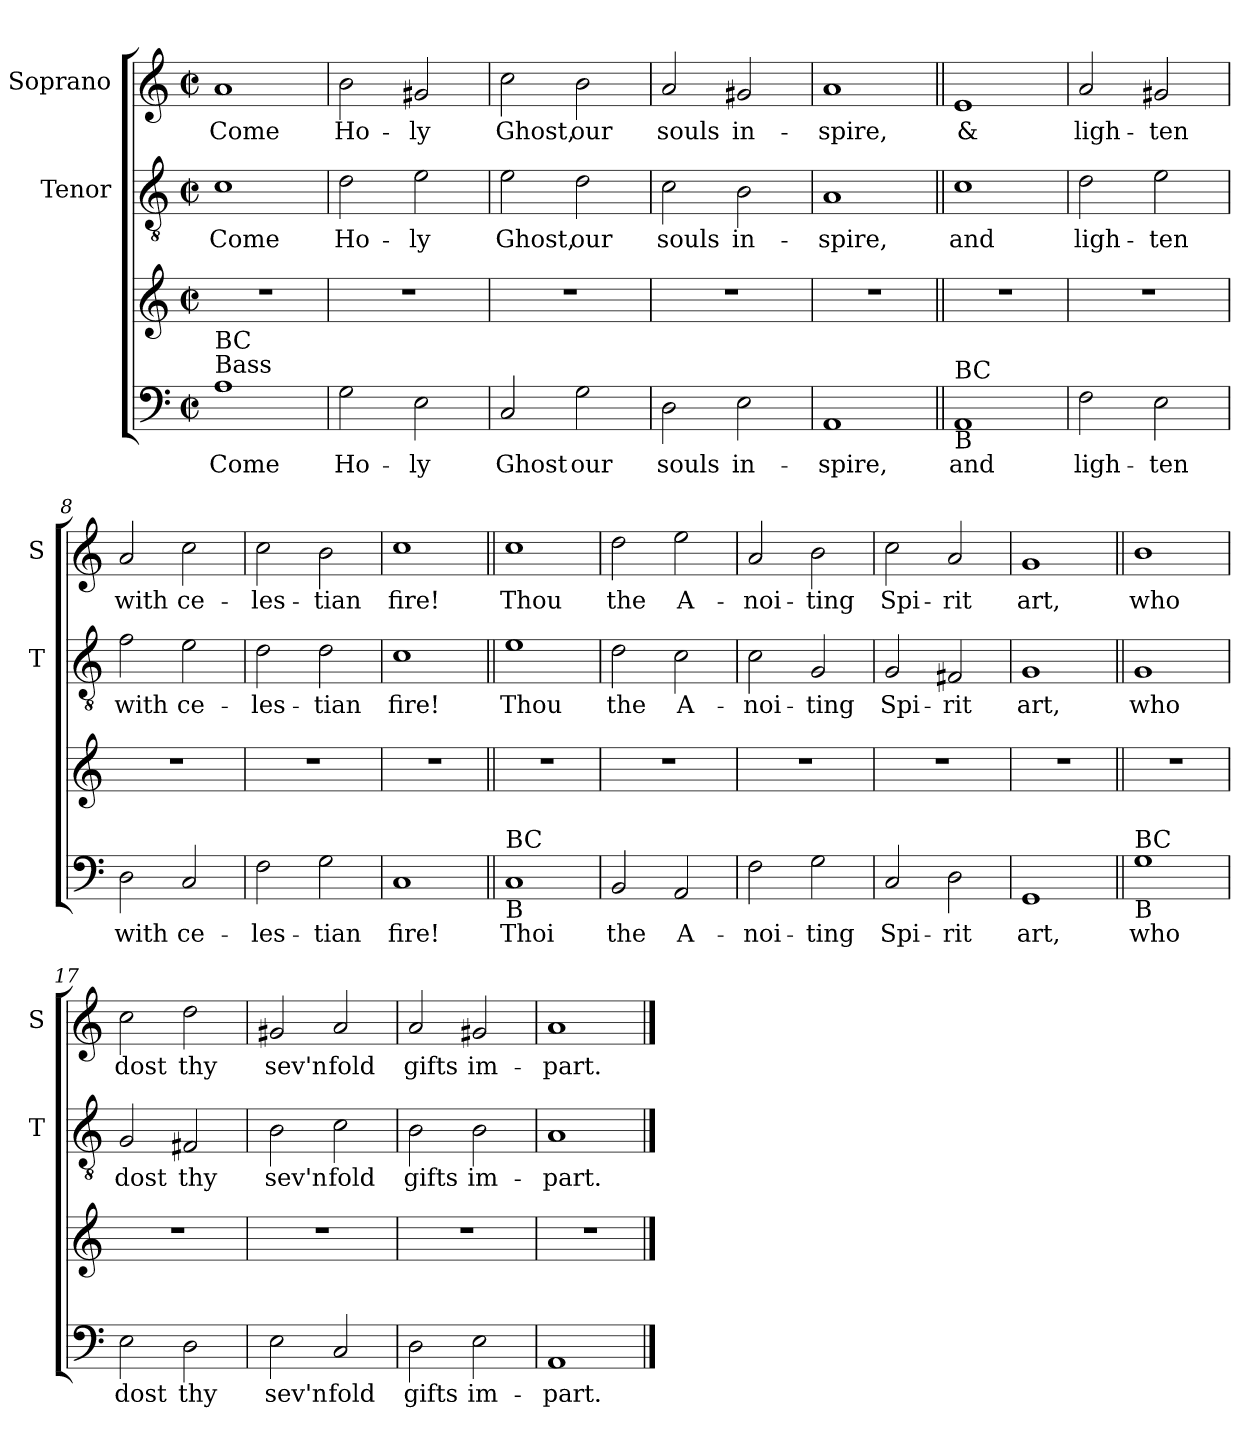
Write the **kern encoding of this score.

**kern	**text	**kern	**kern	**text	**kern	**text
*part3	*part3	*part3	*part2	*part2	*part1	*part1
*staff4	*staff4	*staff3	*staff2	*staff2	*staff1	*staff1
*	*	*	*I"Tenor	*	*I"Soprano	*
*	*	*	*I'T	*	*I'S	*
*clefF4	*	*clefG2	*clefGv2	*	*clefG2	*
*k[]	*	*k[]	*k[]	*	*k[]	*
*C:	*	*C:	*C:	*	*C:	*
*M2/2	*	*M2/2	*M2/2	*	*M2/2	*
*met(c|)	*	*met(c|)	*met(c|)	*	*met(c|)	*
=1	=1	=1	=1	=1	=1	=1
!LO:TX:a:t=Bass	!	!	!	!	!	!
!LO:TX:a:t=BC	!	!	!	!	!	!
!	!LO:LY:b	!	!	!LO:LY:b	!	!LO:LY:b
1A	Come	1r	1c	Come	1a	Come
=2	=2	=2	=2	=2	=2	=2
!	!LO:LY:b	!	!	!LO:LY:b	!	!LO:LY:b
2G\	Ho-	1r	2d\	Ho-	2b\	Ho-
!	!LO:LY:b	!	!	!LO:LY:b	!	!LO:LY:b
2E\	-ly	.	2e\	-ly	2g#X/	-ly
=3	=3	=3	=3	=3	=3	=3
!	!LO:LY:b	!	!	!LO:LY:b	!	!LO:LY:b
2C/	Ghost	1r	2e\	Ghost,	2cc\	Ghost,
!	!LO:LY:b	!	!	!LO:LY:b	!	!LO:LY:b
2G\	our	.	2d\	our	2b\	our
=4	=4	=4	=4	=4	=4	=4
!	!LO:LY:b	!	!	!LO:LY:b	!	!LO:LY:b
2D\	souls	1r	2c\	souls	2a/	souls
!	!LO:LY:b	!	!	!LO:LY:b	!	!LO:LY:b
2E\	in-	.	2B\	in-	2g#X/	in-
=5	=5	=5	=5	=5	=5	=5
!	!LO:LY:b	!	!	!LO:LY:b	!	!LO:LY:b
1AA	-spire,	1r	1A	-spire,	1a	-spire,
!!LO:LB:g=z
=6||	=6||	=6||	=6||	=6||	=6||	=6||
!LO:TX:b:t=B	!	!	!	!	!	!
!LO:TX:a:t=BC	!	!	!	!	!	!
!	!LO:LY:b	!	!	!LO:LY:b	!	!LO:LY:b
1AA	and	1r	1c	and	1e	&
=7	=7	=7	=7	=7	=7	=7
!	!LO:LY:b	!	!	!LO:LY:b	!	!LO:LY:b
2F\	ligh-	1r	2d\	ligh-	2a/	ligh-
!	!LO:LY:b	!	!	!LO:LY:b	!	!LO:LY:b
2E\	-ten	.	2e\	-ten	2g#X/	-ten
=8	=8	=8	=8	=8	=8	=8
!	!LO:LY:b	!	!	!LO:LY:b	!	!LO:LY:b
2D\	with	1r	2f\	with	2a/	with
!	!LO:LY:b	!	!	!LO:LY:b	!	!LO:LY:b
2C/	ce-	.	2e\	ce-	2cc\	ce-
=9	=9	=9	=9	=9	=9	=9
!	!LO:LY:b	!	!	!LO:LY:b	!	!LO:LY:b
2F\	-les-	1r	2d\	-les-	2cc\	-les-
!	!LO:LY:b	!	!	!LO:LY:b	!	!LO:LY:b
2G\	-tian	.	2d\	-tian	2b\	-tian
=10	=10	=10	=10	=10	=10	=10
!	!LO:LY:b	!	!	!LO:LY:b	!	!LO:LY:b
1C	fire!	1r	1c	fire!	1cc	fire!
!!LO:LB:g=z
=11||	=11||	=11||	=11||	=11||	=11||	=11||
!LO:TX:a:t=BC	!	!	!	!	!	!
!LO:TX:b:t=B	!	!	!	!	!	!
!	!LO:LY:b	!	!	!LO:LY:b	!	!LO:LY:b
1C	Thoi	1r	1e	Thou	1cc	Thou
=12	=12	=12	=12	=12	=12	=12
!	!LO:LY:b	!	!	!LO:LY:b	!	!LO:LY:b
2BB/	the	1r	2d\	the	2dd\	the
!	!LO:LY:b	!	!	!LO:LY:b	!	!LO:LY:b
2AA/	A-	.	2c\	A-	2ee\	A-
=13	=13	=13	=13	=13	=13	=13
!	!LO:LY:b	!	!	!LO:LY:b	!	!LO:LY:b
2F\	-noi-	1r	2c\	-noi-	2a/	-noi-
!	!LO:LY:b	!	!	!LO:LY:b	!	!LO:LY:b
2G\	-ting	.	2G/	-ting	2b\	-ting
=14	=14	=14	=14	=14	=14	=14
!	!LO:LY:b	!	!	!LO:LY:b	!	!LO:LY:b
2C/	Spi-	1r	2G/	Spi-	2cc\	Spi-
!	!LO:LY:b	!	!	!LO:LY:b	!	!LO:LY:b
2D\	-rit	.	2F#X/	-rit	2a/	-rit
=15	=15	=15	=15	=15	=15	=15
!	!LO:LY:b	!	!	!LO:LY:b	!	!LO:LY:b
1GG	art,	1r	1G	art,	1g	art,
!!LO:PB:g=z
=16||	=16||	=16||	=16||	=16||	=16||	=16||
!LO:TX:a:t=BC	!	!	!	!	!	!
!LO:TX:b:t=B	!	!	!	!	!	!
!	!LO:LY:b	!	!	!LO:LY:b	!	!LO:LY:b
1G	who	1r	1G	who	1b	who
=17	=17	=17	=17	=17	=17	=17
!	!LO:LY:b	!	!	!LO:LY:b	!	!LO:LY:b
2E\	dost	1r	2G/	dost	2cc\	dost
!	!LO:LY:b	!	!	!LO:LY:b	!	!LO:LY:b
2D\	thy	.	2F#X/	thy	2dd\	thy
=18	=18	=18	=18	=18	=18	=18
!	!LO:LY:b	!	!	!LO:LY:b	!	!LO:LY:b
2E\	sev'n	1r	2B\	sev'n	2g#X/	sev'n
!	!LO:LY:b	!	!	!LO:LY:b	!	!LO:LY:b
2C/	fold	.	2c\	fold	2a/	fold
=19	=19	=19	=19	=19	=19	=19
!	!LO:LY:b	!	!	!LO:LY:b	!	!LO:LY:b
2D\	gifts	1r	2B\	gifts	2a/	gifts
!	!LO:LY:b	!	!	!LO:LY:b	!	!LO:LY:b
2E\	im-	.	2B\	im-	2g#X/	im-
=20	=20	=20	=20	=20	=20	=20
!	!LO:LY:b	!	!	!LO:LY:b	!	!LO:LY:b
1AA	-part.	1r	1A	-part.	1a	-part.
==	==	==	==	==	==	==
*-	*-	*-	*-	*-	*-	*-
